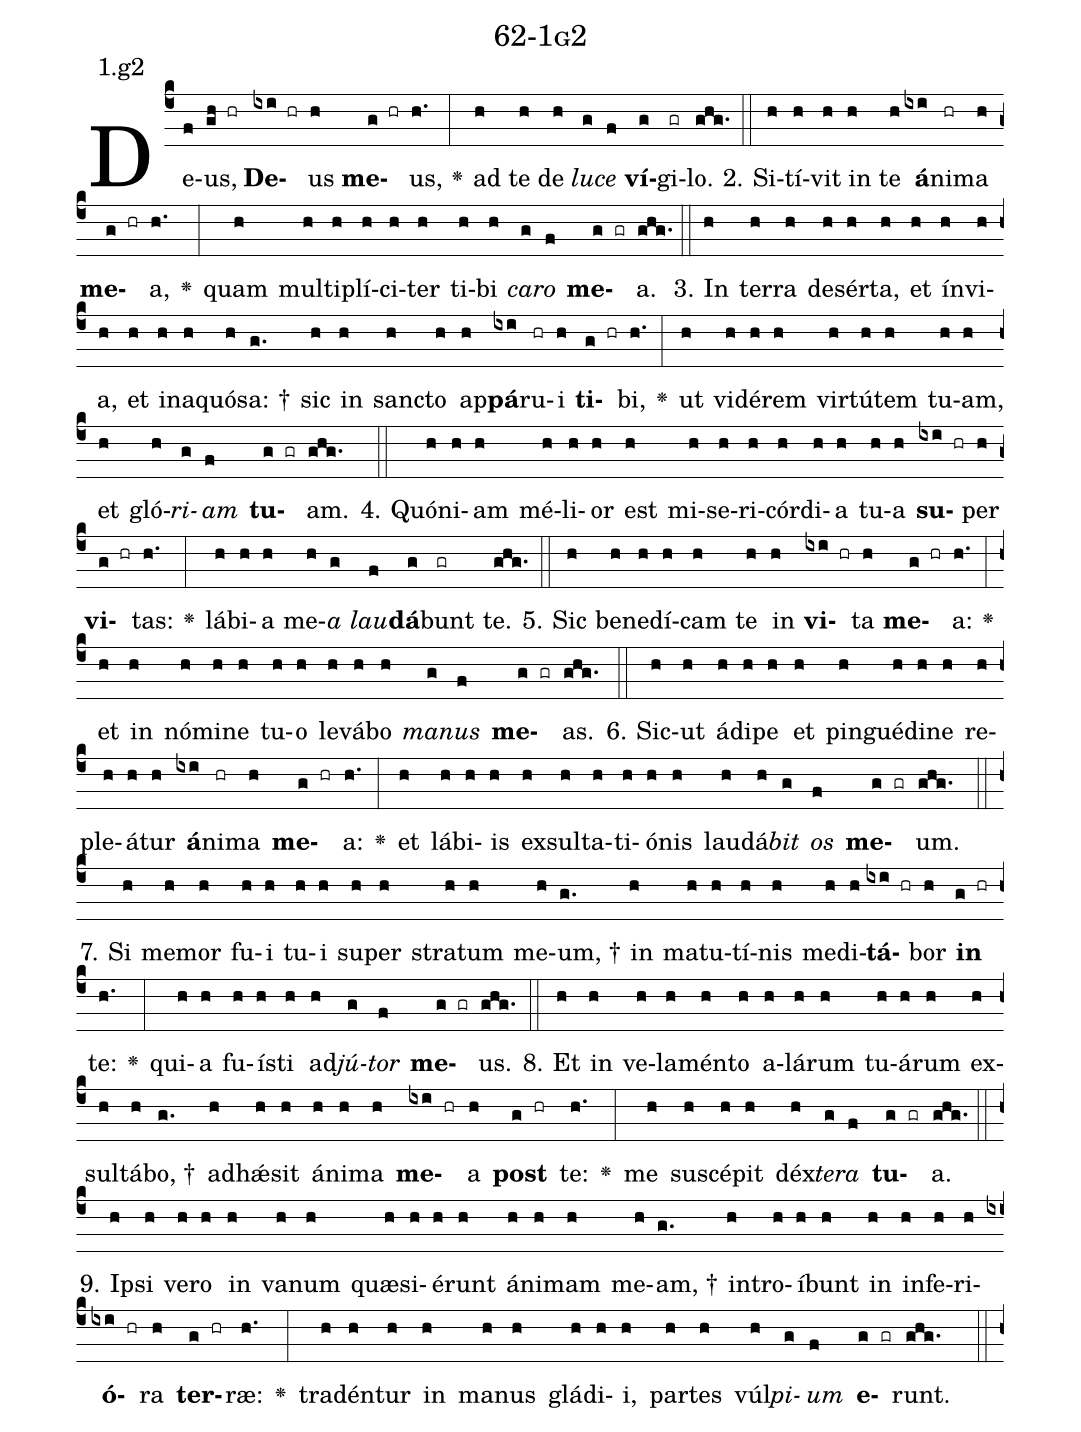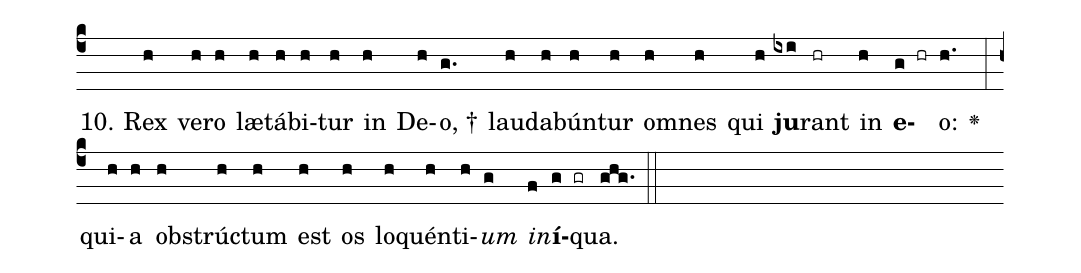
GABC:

name: 62-1g2;
annotation: 1.g2;
%%
(c4)De(f)us,(gh hr) <b>De</b>(ixi hr)us(h) <b>me</b>(g hr)us,(h.) <v>\greheightstar</v>(:) ad(h) te(h) de(h) <i>lu</i>(g)<i>ce</i>(f) <b>ví</b>(g)gi(gr)lo.(ghg.) (::)
2. Si(h)tí(h)vit(h) in(h) te(h) <b>á</b>(ixi)ni(hr)ma(h) <b>me</b>(g hr)a,(h.) <v>\greheightstar</v>(:) quam(h) mul(h)ti(h)plí(h)ci(h)ter(h) ti(h)bi(h) <i>ca</i>(g)<i>ro</i>(f) <b>me</b>(g gr)a.(ghg.) (::)
3. In(h) ter(h)ra(h) de(h)sér(h)ta,(h) et(h) ín(h)vi(h)a,(h) et(h) in(h)a(h)quó(h)sa: †(g.) sic(h) in(h) sanc(h)to(h) ap(h)<b>pá</b>(ixi)ru(hr)i(h) <b>ti</b>(g hr)bi,(h.) <v>\greheightstar</v>(:) ut(h) vi(h)dé(h)rem(h) vir(h)tú(h)tem(h) tu(h)am,(h) et(h) gló(h)<i>ri</i>(g)<i>am</i>(f) <b>tu</b>(g gr)am.(ghg.) (::)
4. Quón(h)i(h)am(h) mé(h)li(h)or(h) est(h) mi(h)se(h)ri(h)cór(h)di(h)a(h) tu(h)a(h) <b>su</b>(ixi hr)per(h) <b>vi</b>(g hr)tas:(h.) <v>\greheightstar</v>(:) lá(h)bi(h)a(h) me(h)<i>a</i>(g) <i>lau</i>(f)<b>dá</b>(g)bunt(gr) te.(ghg.) (::)
5. Sic(h) be(h)ne(h)dí(h)cam(h) te(h) in(h) <b>vi</b>(ixi hr)ta(h) <b>me</b>(g hr)a:(h.) <v>\greheightstar</v>(:) et(h) in(h) nó(h)mi(h)ne(h) tu(h)o(h) le(h)vá(h)bo(h) <i>ma</i>(g)<i>nus</i>(f) <b>me</b>(g gr)as.(ghg.) (::)
6. Sic(h)ut(h) á(h)di(h)pe(h) et(h) pin(h)gué(h)di(h)ne(h) re(h)ple(h)á(h)tur(h) <b>á</b>(ixi)ni(hr)ma(h) <b>me</b>(g hr)a:(h.) <v>\greheightstar</v>(:) et(h) lá(h)bi(h)is(h) ex(h)sul(h)ta(h)ti(h)ó(h)nis(h) lau(h)dá(h)<i>bit</i>(g) <i>os</i>(f) <b>me</b>(g gr)um.(ghg.) (::)
7. Si(h) me(h)mor(h) fu(h)i(h) tu(h)i(h) su(h)per(h) stra(h)tum(h) me(h)um, †(g.) in(h) ma(h)tu(h)tí(h)nis(h) me(h)di(h)<b>tá</b>(ixi hr)bor(h) <b>in</b>(g hr) te:(h.) <v>\greheightstar</v>(:) qui(h)a(h) fu(h)ís(h)ti(h) ad(h)<i>jú</i>(g)<i>tor</i>(f) <b>me</b>(g gr)us.(ghg.) (::)
8. Et(h) in(h) ve(h)la(h)mén(h)to(h) a(h)lá(h)rum(h) tu(h)á(h)rum(h) ex(h)sul(h)tá(h)bo, †(g.) ad(h)hǽ(h)sit(h) á(h)ni(h)ma(h) <b>me</b>(ixi hr)a(h) <b>post</b>(g hr) te:(h.) <v>\greheightstar</v>(:) me(h) su(h)scé(h)pit(h) déx(h)<i>te</i>(g)<i>ra</i>(f) <b>tu</b>(g gr)a.(ghg.) (::)
9. Ip(h)si(h) ve(h)ro(h) in(h) va(h)num(h) quæ(h)si(h)é(h)runt(h) á(h)ni(h)mam(h) me(h)am, †(g.) in(h)tro(h)í(h)bunt(h) in(h) in(h)fe(h)ri(h)<b>ó</b>(ixi hr)ra(h) <b>ter</b>(g hr)ræ:(h.) <v>\greheightstar</v>(:) tra(h)dén(h)tur(h) in(h) ma(h)nus(h) glá(h)di(h)i,(h) par(h)tes(h) vúl(h)<i>pi</i>(g)<i>um</i>(f) <b>e</b>(g gr)runt.(ghg.) (::)
10. Rex(h) ve(h)ro(h) læ(h)tá(h)bi(h)tur(h) in(h) De(h)o, †(g.) lau(h)da(h)bún(h)tur(h) om(h)nes(h) qui(h) <b>ju</b>(ixi)rant(hr) in(h) <b>e</b>(g hr)o:(h.) <v>\greheightstar</v>(:) qui(h)a(h) ob(h)strúc(h)tum(h) est(h) os(h) lo(h)quén(h)ti(h)<i>um</i>(g) <i>in</i>(f)<b>í</b>(g gr)qua.(ghg.) (::)
